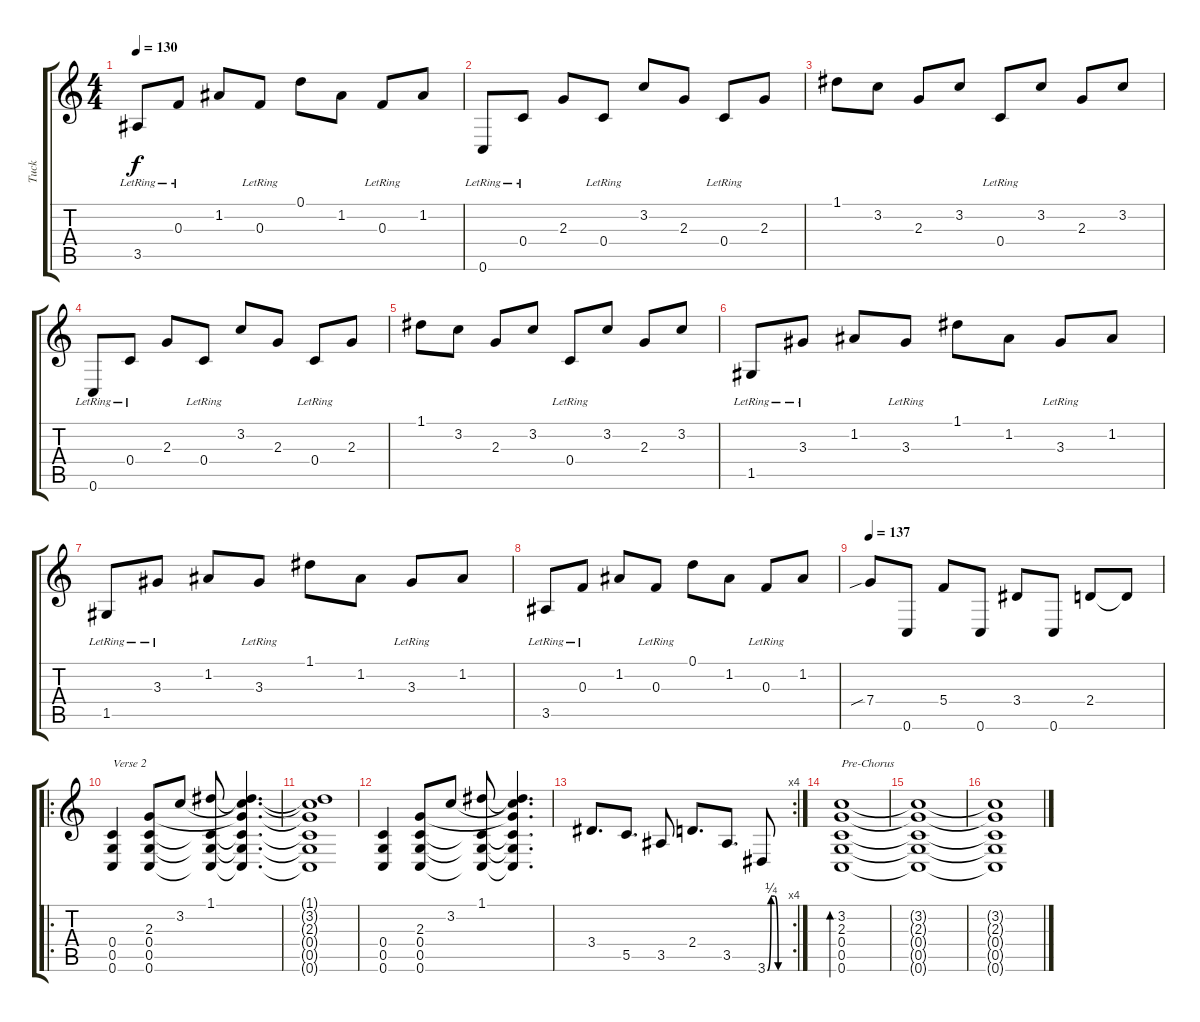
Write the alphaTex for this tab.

\track ("Tuck" "Tuck") {instrument acousticguitarsteel}
\staff {score tabs}
\tuning (D4 A3 F3 C3 G2 C2) {hide}
\ts (4 4)
\tempo 130
\clef g2
\ks c
3.5{lr}.8{dy f} 0.3{lr}.8 1.2.8 0.3{lr}.8 0.1.8 1.2.8 0.3{lr}.8 1.2.8 |
0.6{lr}.8 0.4{lr}.8 2.3.8 0.4{lr}.8 3.2.8 2.3.8 0.4{lr}.8 2.3.8 |
1.1.8 3.2.8 2.3.8 3.2.8 0.4{lr}.8 3.2.8 2.3.8 3.2.8 |
0.6{lr}.8 0.4{lr}.8 2.3.8 0.4{lr}.8 3.2.8 2.3.8 0.4{lr}.8 2.3.8 |
1.1.8 3.2.8 2.3.8 3.2.8 0.4{lr}.8 3.2.8 2.3.8 3.2.8 |
1.5{lr}.8 3.3{lr}.8 1.2.8 3.3{lr}.8 1.1.8 1.2.8 3.3{lr}.8 1.2.8 |
1.5{lr}.8 3.3{lr}.8 1.2.8 3.3{lr}.8 1.1.8 1.2.8 3.3{lr}.8 1.2.8 |
3.5{lr}.8 0.3{lr}.8 1.2.8 0.3{lr}.8 0.1.8 1.2.8 0.3{lr}.8 1.2.8 |
\tempo 137
7.4{sib}.8 0.6.8 5.4.8 0.6.8 3.4.8 0.6.8 2.4.8 2.4{t}.8 |
\ro
(0.4 0.5 0.6).4{txt "Verse 2"} (2.3 0.4 0.5 0.6).8 3.2.8 (1.1 0.4{t} 0.5{t} 0.6{t}).8 (1.1{t} 3.2{t} 2.3{t} 0.4{t} 0.5{t} 0.6{t}).4{d} |
(1.1{t} 3.2{t} 2.3{t} 0.4{t} 0.5{t} 0.6{t}).1 |
(0.4 0.5 0.6).4 (2.3 0.4 0.5 0.6).8 3.2.8 (1.1 0.4{t} 0.5{t} 0.6{t}).8 (1.1{t} 3.2{t} 2.3{t} 0.4{t} 0.5{t} 0.6{t}).4{d} |
\rc 4
3.4.8{d} 5.5.8{d} 3.5.8 2.4.8{d} 3.5.8{d} 3.6{be (custom 0 0 10 1 20 1 30 0 60 0)}.8 |
(3.2 2.3 0.4 0.5 0.6).1{bd 30 txt "Pre-Chorus"} |
(3.2{t} 2.3{t} 0.4{t} 0.5{t} 0.6{t}).1 |
(3.2{t} 2.3{t} 0.4{t} 0.5{t} 0.6{t}).1
